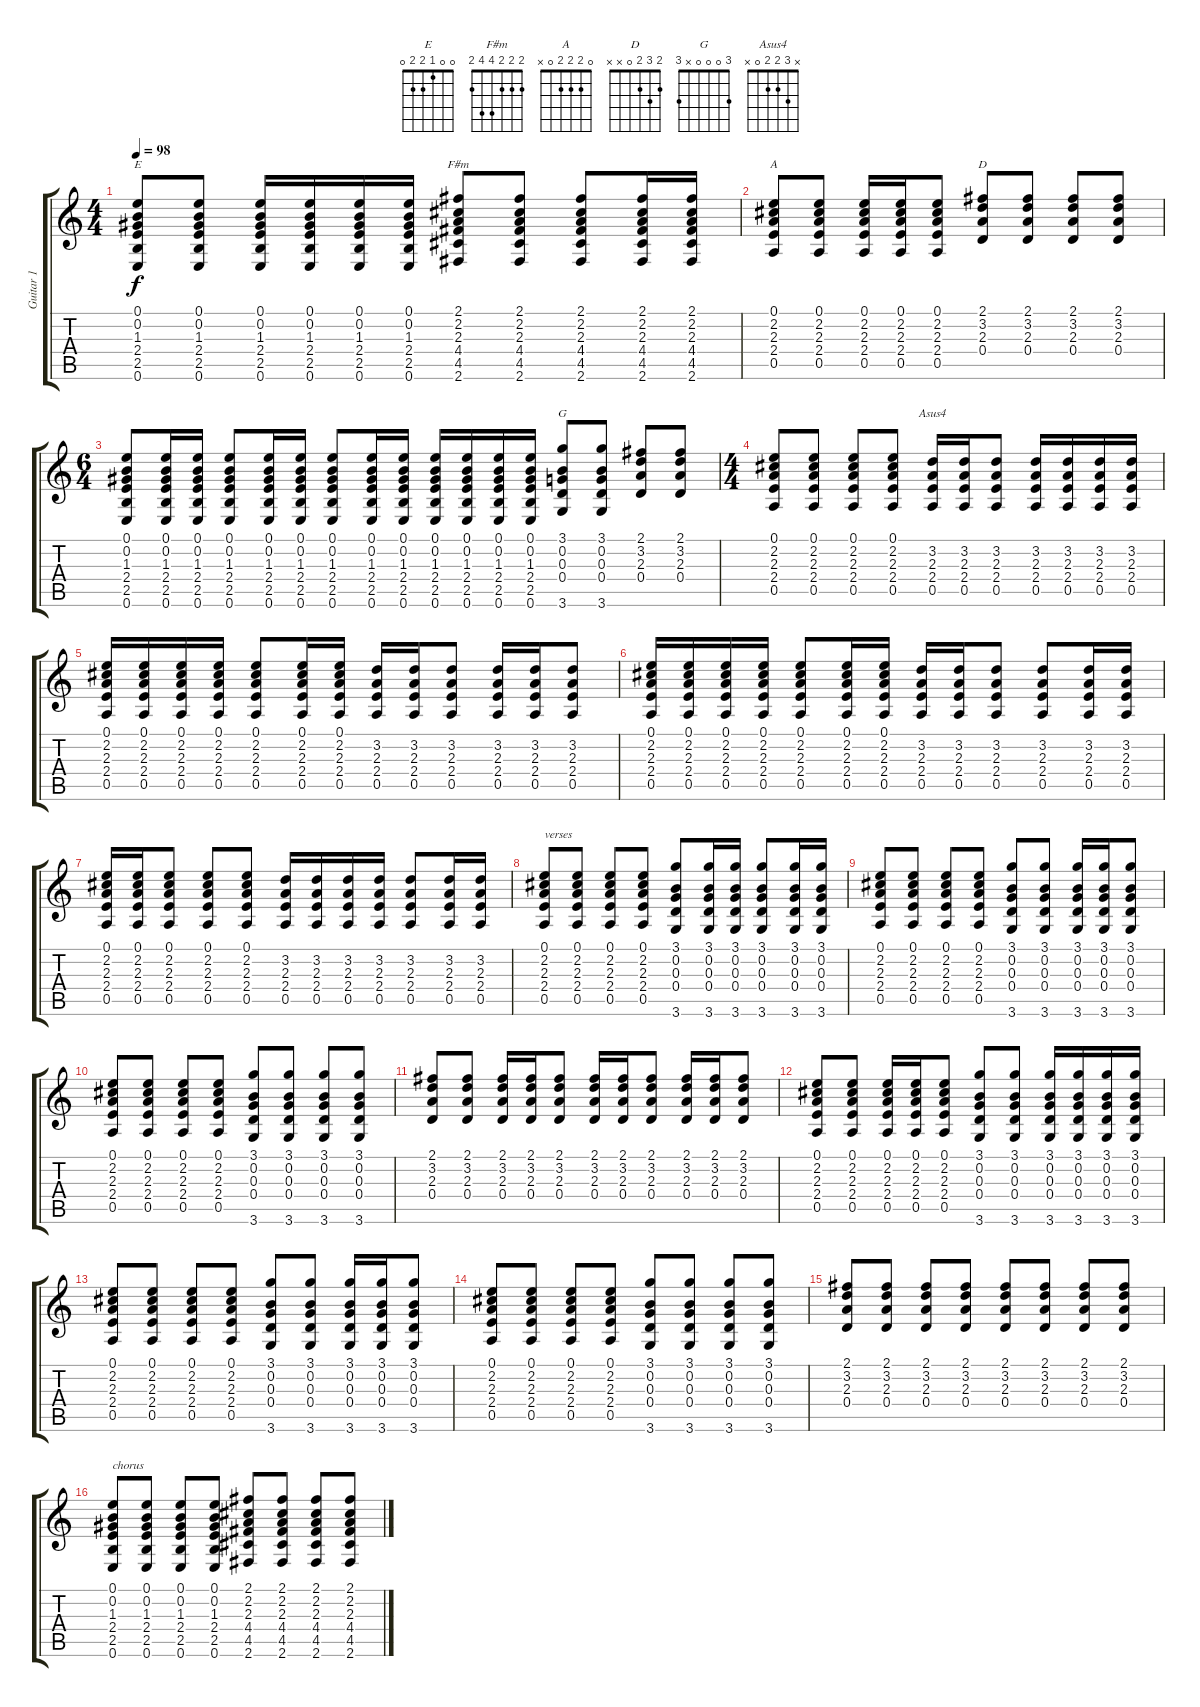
\track ("Guitar 1" "Guitar 1") {instrument acousticguitarsteel}
\staff {score tabs}
\tuning (E4 B3 G3 D3 A2 E2) {hide}
\chord ("E" 0 0 1 2 2 0)
\chord ("F#m" 2 2 2 4 4 2)
\chord ("A" 0 2 2 2 0 x)
\chord ("D" 2 3 2 0 x x)
\chord ("G" 3 0 0 0 x 3)
\chord ("Asus4" x 3 2 2 0 x)
\ts (4 4)
\tempo 98
\clef g2
\ks c
(0.1 0.2 1.3 2.4 2.5 0.6).8{ch "E" dy f} (0.1 0.2 1.3 2.4 2.5 0.6).8 (0.1 0.2 1.3 2.4 2.5 0.6).16 (0.1 0.2 1.3 2.4 2.5 0.6).16 (0.1 0.2 1.3 2.4 2.5 0.6).16 (0.1 0.2 1.3 2.4 2.5 0.6).16 (2.1 2.2 2.3 4.4 4.5 2.6).8{ch "F#m"} (2.1 2.2 2.3 4.4 4.5 2.6).8 (2.1 2.2 2.3 4.4 4.5 2.6).8 (2.1 2.2 2.3 4.4 4.5 2.6).16 (2.1 2.2 2.3 4.4 4.5 2.6).16 |
(0.1 2.2 2.3 2.4 0.5).8{ch "A"} (0.1 2.2 2.3 2.4 0.5).8 (0.1 2.2 2.3 2.4 0.5).16 (0.1 2.2 2.3 2.4 0.5).16 (0.1 2.2 2.3 2.4 0.5).8 (2.1 3.2 2.3 0.4).8{ch "D"} (2.1 3.2 2.3 0.4).8 (2.1 3.2 2.3 0.4).8 (2.1 3.2 2.3 0.4).8 |
\ts (6 4)
(0.1 0.2 1.3 2.4 2.5 0.6).8 (0.1 0.2 1.3 2.4 2.5 0.6).16 (0.1 0.2 1.3 2.4 2.5 0.6).16 (0.1 0.2 1.3 2.4 2.5 0.6).8 (0.1 0.2 1.3 2.4 2.5 0.6).16 (0.1 0.2 1.3 2.4 2.5 0.6).16 (0.1 0.2 1.3 2.4 2.5 0.6).8 (0.1 0.2 1.3 2.4 2.5 0.6).16 (0.1 0.2 1.3 2.4 2.5 0.6).16 (0.1 0.2 1.3 2.4 2.5 0.6).16 (0.1 0.2 1.3 2.4 2.5 0.6).16 (0.1 0.2 1.3 2.4 2.5 0.6).16 (0.1 0.2 1.3 2.4 2.5 0.6).16 (3.1 0.2 0.3 0.4 3.6).8{ch "G"} (3.1 0.2 0.3 0.4 3.6).8 (2.1 3.2 2.3 0.4).8 (2.1 3.2 2.3 0.4).8 |
\ts (4 4)
(0.1 2.2 2.3 2.4 0.5).8 (0.1 2.2 2.3 2.4 0.5).8 (0.1 2.2 2.3 2.4 0.5).8 (0.1 2.2 2.3 2.4 0.5).8 (3.2 2.3 2.4 0.5).16{ch "Asus4"} (3.2 2.3 2.4 0.5).16 (3.2 2.3 2.4 0.5).8 (3.2 2.3 2.4 0.5).16 (3.2 2.3 2.4 0.5).16 (3.2 2.3 2.4 0.5).16 (3.2 2.3 2.4 0.5).16 |
(0.1 2.2 2.3 2.4 0.5).16 (0.1 2.2 2.3 2.4 0.5).16 (0.1 2.2 2.3 2.4 0.5).16 (0.1 2.2 2.3 2.4 0.5).16 (0.1 2.2 2.3 2.4 0.5).8 (0.1 2.2 2.3 2.4 0.5).16 (0.1 2.2 2.3 2.4 0.5).16 (3.2 2.3 2.4 0.5).16 (3.2 2.3 2.4 0.5).16 (3.2 2.3 2.4 0.5).8 (3.2 2.3 2.4 0.5).16 (3.2 2.3 2.4 0.5).16 (3.2 2.3 2.4 0.5).8 |
(0.1 2.2 2.3 2.4 0.5).16 (0.1 2.2 2.3 2.4 0.5).16 (0.1 2.2 2.3 2.4 0.5).16 (0.1 2.2 2.3 2.4 0.5).16 (0.1 2.2 2.3 2.4 0.5).8 (0.1 2.2 2.3 2.4 0.5).16 (0.1 2.2 2.3 2.4 0.5).16 (3.2 2.3 2.4 0.5).16 (3.2 2.3 2.4 0.5).16 (3.2 2.3 2.4 0.5).8 (3.2 2.3 2.4 0.5).8 (3.2 2.3 2.4 0.5).16 (3.2 2.3 2.4 0.5).16 |
(0.1 2.2 2.3 2.4 0.5).16 (0.1 2.2 2.3 2.4 0.5).16 (0.1 2.2 2.3 2.4 0.5).8 (0.1 2.2 2.3 2.4 0.5).8 (0.1 2.2 2.3 2.4 0.5).8 (3.2 2.3 2.4 0.5).16 (3.2 2.3 2.4 0.5).16 (3.2 2.3 2.4 0.5).16 (3.2 2.3 2.4 0.5).16 (3.2 2.3 2.4 0.5).8 (3.2 2.3 2.4 0.5).16 (3.2 2.3 2.4 0.5).16 |
(0.1 2.2 2.3 2.4 0.5).8{txt "verses"} (0.1 2.2 2.3 2.4 0.5).8 (0.1 2.2 2.3 2.4 0.5).8 (0.1 2.2 2.3 2.4 0.5).8 (3.1 0.2 0.3 0.4 3.6).8 (3.1 0.2 0.3 0.4 3.6).16 (3.1 0.2 0.3 0.4 3.6).16 (3.1 0.2 0.3 0.4 3.6).8 (3.1 0.2 0.3 0.4 3.6).16 (3.1 0.2 0.3 0.4 3.6).16 |
(0.1 2.2 2.3 2.4 0.5).8 (0.1 2.2 2.3 2.4 0.5).8 (0.1 2.2 2.3 2.4 0.5).8 (0.1 2.2 2.3 2.4 0.5).8 (3.1 0.2 0.3 0.4 3.6).8 (3.1 0.2 0.3 0.4 3.6).8 (3.1 0.2 0.3 0.4 3.6).16 (3.1 0.2 0.3 0.4 3.6).16 (3.1 0.2 0.3 0.4 3.6).8 |
(0.1 2.2 2.3 2.4 0.5).8 (0.1 2.2 2.3 2.4 0.5).8 (0.1 2.2 2.3 2.4 0.5).8 (0.1 2.2 2.3 2.4 0.5).8 (3.1 0.2 0.3 0.4 3.6).8 (3.1 0.2 0.3 0.4 3.6).8 (3.1 0.2 0.3 0.4 3.6).8 (3.1 0.2 0.3 0.4 3.6).8 |
(2.1 3.2 2.3 0.4).8 (2.1 3.2 2.3 0.4).8 (2.1 3.2 2.3 0.4).16 (2.1 3.2 2.3 0.4).16 (2.1 3.2 2.3 0.4).8 (2.1 3.2 2.3 0.4).16 (2.1 3.2 2.3 0.4).16 (2.1 3.2 2.3 0.4).8 (2.1 3.2 2.3 0.4).16 (2.1 3.2 2.3 0.4).16 (2.1 3.2 2.3 0.4).8 |
(0.1 2.2 2.3 2.4 0.5).8 (0.1 2.2 2.3 2.4 0.5).8 (0.1 2.2 2.3 2.4 0.5).16 (0.1 2.2 2.3 2.4 0.5).16 (0.1 2.2 2.3 2.4 0.5).8 (3.1 0.2 0.3 0.4 3.6).8 (3.1 0.2 0.3 0.4 3.6).8 (3.1 0.2 0.3 0.4 3.6).16 (3.1 0.2 0.3 0.4 3.6).16 (3.1 0.2 0.3 0.4 3.6).16 (3.1 0.2 0.3 0.4 3.6).16 |
(0.1 2.2 2.3 2.4 0.5).8 (0.1 2.2 2.3 2.4 0.5).8 (0.1 2.2 2.3 2.4 0.5).8 (0.1 2.2 2.3 2.4 0.5).8 (3.1 0.2 0.3 0.4 3.6).8 (3.1 0.2 0.3 0.4 3.6).8 (3.1 0.2 0.3 0.4 3.6).16 (3.1 0.2 0.3 0.4 3.6).16 (3.1 0.2 0.3 0.4 3.6).8 |
(0.1 2.2 2.3 2.4 0.5).8 (0.1 2.2 2.3 2.4 0.5).8 (0.1 2.2 2.3 2.4 0.5).8 (0.1 2.2 2.3 2.4 0.5).8 (3.1 0.2 0.3 0.4 3.6).8 (3.1 0.2 0.3 0.4 3.6).8 (3.1 0.2 0.3 0.4 3.6).8 (3.1 0.2 0.3 0.4 3.6).8 |
(2.1 3.2 2.3 0.4).8 (2.1 3.2 2.3 0.4).8 (2.1 3.2 2.3 0.4).8 (2.1 3.2 2.3 0.4).8 (2.1 3.2 2.3 0.4).8 (2.1 3.2 2.3 0.4).8 (2.1 3.2 2.3 0.4).8 (2.1 3.2 2.3 0.4).8 |
(0.1 0.2 1.3 2.4 2.5 0.6).8{txt "chorus"} (0.1 0.2 1.3 2.4 2.5 0.6).8 (0.1 0.2 1.3 2.4 2.5 0.6).8 (0.1 0.2 1.3 2.4 2.5 0.6).8 (2.1 2.2 2.3 4.4 4.5 2.6).8 (2.1 2.2 2.3 4.4 4.5 2.6).8 (2.1 2.2 2.3 4.4 4.5 2.6).8 (2.1 2.2 2.3 4.4 4.5 2.6).8
